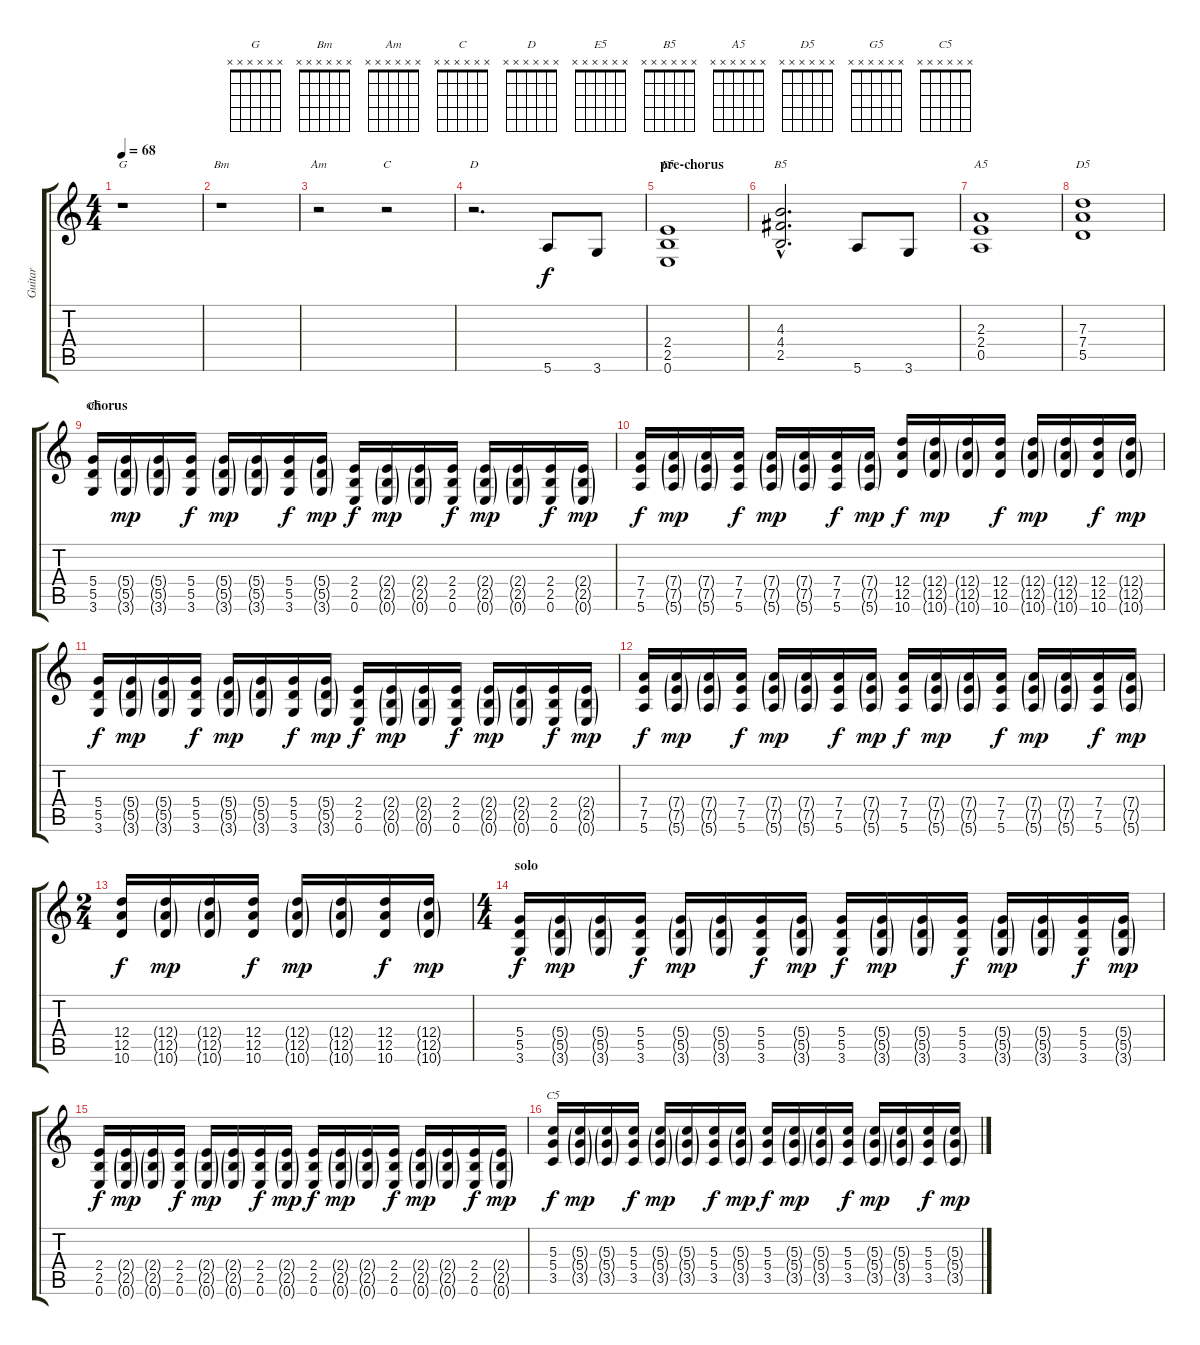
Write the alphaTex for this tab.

\track ("Guitar" "Guitar") {instrument overdrivenguitar}
\staff {score tabs}
\tuning (E4 B3 G3 D3 A2 E2) {hide}
\chord ("G" x x x x x x)
\chord ("Bm" x x x x x x)
\chord ("Am" x x x x x x)
\chord ("C" x x x x x x)
\chord ("D" x x x x x x)
\chord ("E5" x x x x x x)
\chord ("B5" x x x x x x)
\chord ("A5" x x x x x x)
\chord ("D5" x x x x x x)
\chord ("G5" x x x x x x)
\chord ("C5" x x x x x x)
\ts (4 4)
\tempo 68
\clef g2
\ks c
r.1{ch "G" dy f} |
r.1{ch "Bm"} |
r.2{ch "Am"} r.2{ch "C"} |
r.2{d ch "D"} 5.6.8 3.6.8 |
\section ("" "pre-chorus")
(2.4 2.5 0.6).1{ch "E5"} |
(4.3{hac} 4.4{hac} 2.5{hac}).2{d ch "B5"} 5.6.8 3.6.8 |
(2.3 2.4 0.5).1{ch "A5"} |
(7.3 7.4 5.5).1{ch "D5"} |
\section ("" "chorus")
(5.4 5.5 3.6).16{ch "G5" volume 14} (5.4{g} 5.5{g} 3.6{g}).16{dy mp} (5.4{g} 5.5{g} 3.6{g}).16 (5.4 5.5 3.6).16{dy f} (5.4{g} 5.5{g} 3.6{g}).16{dy mp} (5.4{g} 5.5{g} 3.6{g}).16 (5.4 5.5 3.6).16{dy f} (5.4{g} 5.5{g} 3.6{g}).16{dy mp} (2.4 2.5 0.6).16{dy f} (2.4{g} 2.5{g} 0.6{g}).16{dy mp} (2.4{g} 2.5{g} 0.6{g}).16 (2.4 2.5 0.6).16{dy f} (2.4{g} 2.5{g} 0.6{g}).16{dy mp} (2.4{g} 2.5{g} 0.6{g}).16 (2.4 2.5 0.6).16{dy f} (2.4{g} 2.5{g} 0.6{g}).16{dy mp} |
(7.4 7.5 5.6).16{dy f} (7.4{g} 7.5{g} 5.6{g}).16{dy mp} (7.4{g} 7.5{g} 5.6{g}).16 (7.4 7.5 5.6).16{dy f} (7.4{g} 7.5{g} 5.6{g}).16{dy mp} (7.4{g} 7.5{g} 5.6{g}).16 (7.4 7.5 5.6).16{dy f} (7.4{g} 7.5{g} 5.6{g}).16{dy mp} (12.4 12.5 10.6).16{dy f} (12.4{g} 12.5{g} 10.6{g}).16{dy mp} (12.4{g} 12.5{g} 10.6{g}).16 (12.4 12.5 10.6).16{dy f} (12.4{g} 12.5{g} 10.6{g}).16{dy mp} (12.4{g} 12.5{g} 10.6{g}).16 (12.4 12.5 10.6).16{dy f} (12.4{g} 12.5{g} 10.6{g}).16{dy mp} |
(5.4 5.5 3.6).16{dy f} (5.4{g} 5.5{g} 3.6{g}).16{dy mp} (5.4{g} 5.5{g} 3.6{g}).16 (5.4 5.5 3.6).16{dy f} (5.4{g} 5.5{g} 3.6{g}).16{dy mp} (5.4{g} 5.5{g} 3.6{g}).16 (5.4 5.5 3.6).16{dy f} (5.4{g} 5.5{g} 3.6{g}).16{dy mp} (2.4 2.5 0.6).16{dy f} (2.4{g} 2.5{g} 0.6{g}).16{dy mp} (2.4{g} 2.5{g} 0.6{g}).16 (2.4 2.5 0.6).16{dy f} (2.4{g} 2.5{g} 0.6{g}).16{dy mp} (2.4{g} 2.5{g} 0.6{g}).16 (2.4 2.5 0.6).16{dy f} (2.4{g} 2.5{g} 0.6{g}).16{dy mp} |
(7.4 7.5 5.6).16{dy f} (7.4{g} 7.5{g} 5.6{g}).16{dy mp} (7.4{g} 7.5{g} 5.6{g}).16 (7.4 7.5 5.6).16{dy f} (7.4{g} 7.5{g} 5.6{g}).16{dy mp} (7.4{g} 7.5{g} 5.6{g}).16 (7.4 7.5 5.6).16{dy f} (7.4{g} 7.5{g} 5.6{g}).16{dy mp} (7.4 7.5 5.6).16{dy f} (7.4{g} 7.5{g} 5.6{g}).16{dy mp} (7.4{g} 7.5{g} 5.6{g}).16 (7.4 7.5 5.6).16{dy f} (7.4{g} 7.5{g} 5.6{g}).16{dy mp} (7.4{g} 7.5{g} 5.6{g}).16 (7.4 7.5 5.6).16{dy f} (7.4{g} 7.5{g} 5.6{g}).16{dy mp} |
\ts (2 4)
(12.4 12.5 10.6).16{dy f} (12.4{g} 12.5{g} 10.6{g}).16{dy mp} (12.4{g} 12.5{g} 10.6{g}).16 (12.4 12.5 10.6).16{dy f} (12.4{g} 12.5{g} 10.6{g}).16{dy mp} (12.4{g} 12.5{g} 10.6{g}).16 (12.4 12.5 10.6).16{dy f} (12.4{g} 12.5{g} 10.6{g}).16{dy mp} |
\ts (4 4)
\section ("" "solo")
(5.4 5.5 3.6).16{dy f} (5.4{g} 5.5{g} 3.6{g}).16{dy mp} (5.4{g} 5.5{g} 3.6{g}).16 (5.4 5.5 3.6).16{dy f} (5.4{g} 5.5{g} 3.6{g}).16{dy mp} (5.4{g} 5.5{g} 3.6{g}).16 (5.4 5.5 3.6).16{dy f} (5.4{g} 5.5{g} 3.6{g}).16{dy mp} (5.4 5.5 3.6).16{dy f} (5.4{g} 5.5{g} 3.6{g}).16{dy mp} (5.4{g} 5.5{g} 3.6{g}).16 (5.4 5.5 3.6).16{dy f} (5.4{g} 5.5{g} 3.6{g}).16{dy mp} (5.4{g} 5.5{g} 3.6{g}).16 (5.4 5.5 3.6).16{dy f} (5.4{g} 5.5{g} 3.6{g}).16{dy mp} |
(2.4 2.5 0.6).16{dy f} (2.4{g} 2.5{g} 0.6{g}).16{dy mp} (2.4{g} 2.5{g} 0.6{g}).16 (2.4 2.5 0.6).16{dy f} (2.4{g} 2.5{g} 0.6{g}).16{dy mp} (2.4{g} 2.5{g} 0.6{g}).16 (2.4 2.5 0.6).16{dy f} (2.4{g} 2.5{g} 0.6{g}).16{dy mp} (2.4 2.5 0.6).16{dy f} (2.4{g} 2.5{g} 0.6{g}).16{dy mp} (2.4{g} 2.5{g} 0.6{g}).16 (2.4 2.5 0.6).16{dy f} (2.4{g} 2.5{g} 0.6{g}).16{dy mp} (2.4{g} 2.5{g} 0.6{g}).16 (2.4 2.5 0.6).16{dy f} (2.4{g} 2.5{g} 0.6{g}).16{dy mp} |
(5.3 5.4 3.5).16{ch "C5" dy f} (5.3{g} 5.4{g} 3.5{g}).16{dy mp} (5.3{g} 5.4{g} 3.5{g}).16 (5.3 5.4 3.5).16{dy f} (5.3{g} 5.4{g} 3.5{g}).16{dy mp} (5.3{g} 5.4{g} 3.5{g}).16 (5.3 5.4 3.5).16{dy f} (5.3{g} 5.4{g} 3.5{g}).16{dy mp} (5.3 5.4 3.5).16{dy f} (5.3{g} 5.4{g} 3.5{g}).16{dy mp} (5.3{g} 5.4{g} 3.5{g}).16 (5.3 5.4 3.5).16{dy f} (5.3{g} 5.4{g} 3.5{g}).16{dy mp} (5.3{g} 5.4{g} 3.5{g}).16 (5.3 5.4 3.5).16{dy f} (5.3{g} 5.4{g} 3.5{g}).16{dy mp}
